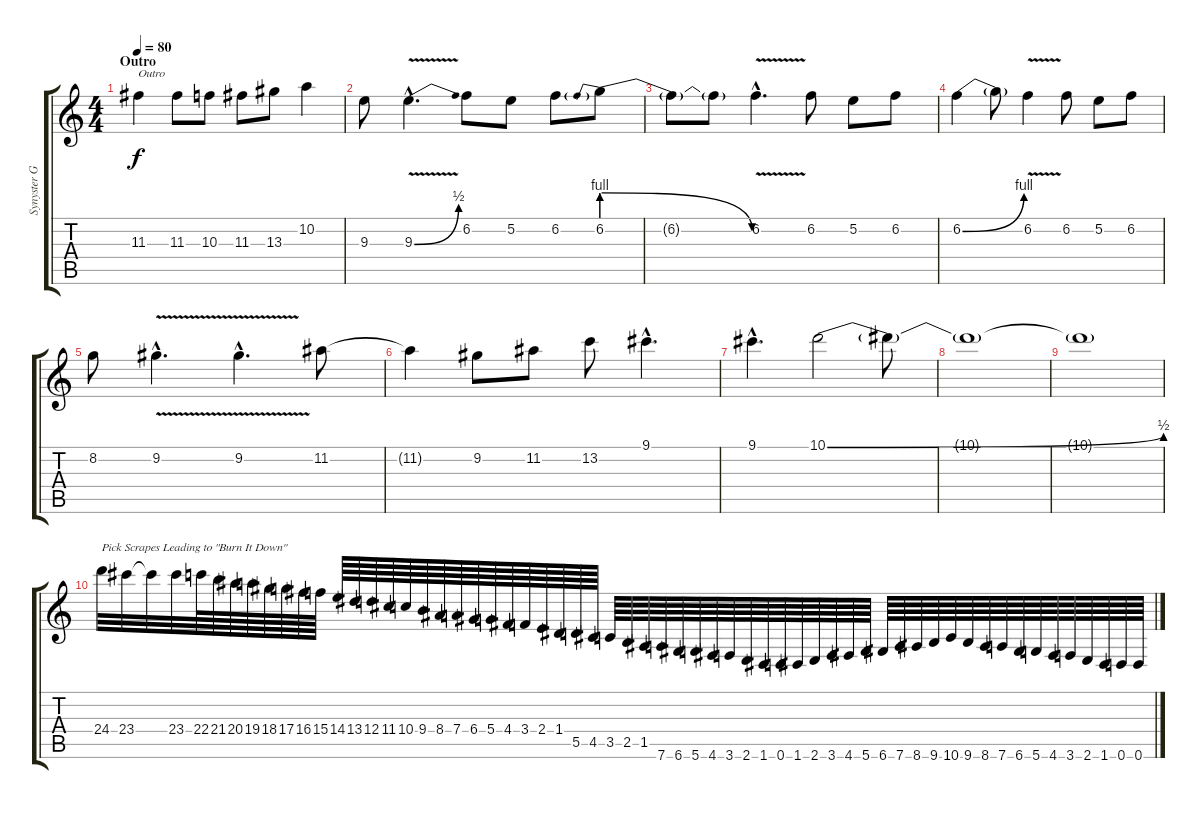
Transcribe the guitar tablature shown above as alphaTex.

\track ("Synyster Gates" "Synyster G") {instrument distortionguitar}
\staff {score tabs}
\tuning (E4 B3 G3 D3 A2 D2) {hide}
\ts (4 4)
\section ("" "Outro")
\tempo 80
\clef g2
\ks c
11.3.4{txt "Outro" dy f} 11.3.8 10.3.8 11.3.8 13.3.8 10.2.4 |
9.3.8 9.3{be (bend 0 0 60 2) v hac}.4{d} 6.2.8 5.2.8 6.2.8 6.2{be (prebendrelease 0 4 60 0)}.8 |
6.2{t}.8 6.2{t}.8 6.2{v hac}.4{d} 6.2.8 5.2.8 6.2.8 |
6.2{be (bend 0 0 60 4)}.4 6.2{t}.8 6.2{v}.4 6.2.8 5.2.8 6.2.8 |
8.2.8 9.2{v hac}.4{d} 9.2{v hac}.4{d} 11.2.8 |
11.2{t}.4 9.2.8 11.2.8 13.2.8 9.1{hac}.4{d} |
9.1{hac}.4{d} 10.1{be (bend 0 0 60 2)}.2 10.1{t}.8 |
10.1{t}.1 |
10.1{t}.1 |
24.4.32{txt "Pick Scrapes Leading to \"Burn It Down\"" volume 16 instrument guitarfretnoise} 23.4.32 23.4{t}.32 23.4.32 22.4.64 21.4.64 20.4.64 19.4.64 18.4.64 17.4.64 16.4.64 15.4.64 14.4.64 13.4.64 12.4.64 11.4.64 10.4.64 9.4.64 8.4.64 7.4.64 6.4.64 5.4.64 4.4.64 3.4.64 2.4.64 1.4.64 5.5.64 4.5.64 3.5.64 2.5.64 1.5.64 7.6.64 6.6.64 5.6.64 4.6.64 3.6.64 2.6.64 1.6.64 0.6.64 1.6.64 2.6.64 3.6.64 4.6.64 5.6.64 6.6.64 7.6.64 8.6.64 9.6.64 10.6.64 9.6.64 8.6.64 7.6.64 6.6.64 5.6.64 4.6.64 3.6.64 2.6.64 1.6.64 0.6.64 0.6.64
